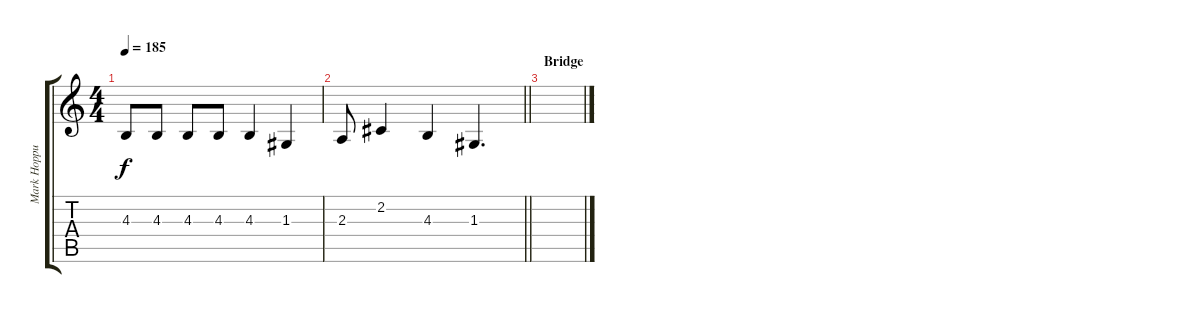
\track ("Mark Hoppus - Vocals" "Mark Hoppu") {instrument altosax}
\staff {score tabs}
\tuning (E4 B3 G3 D3 A2 E2) {hide}
\ts (4 4)
\tempo 185
\clef g2
\ks c
4.3.8{dy f} 4.3.8 4.3.8 4.3.8 4.3.4 1.3.4 |
\barLineRight lightlight
2.3.8 2.2.4 4.3.4 1.3.4{d} |
\section ("" "Bridge")
